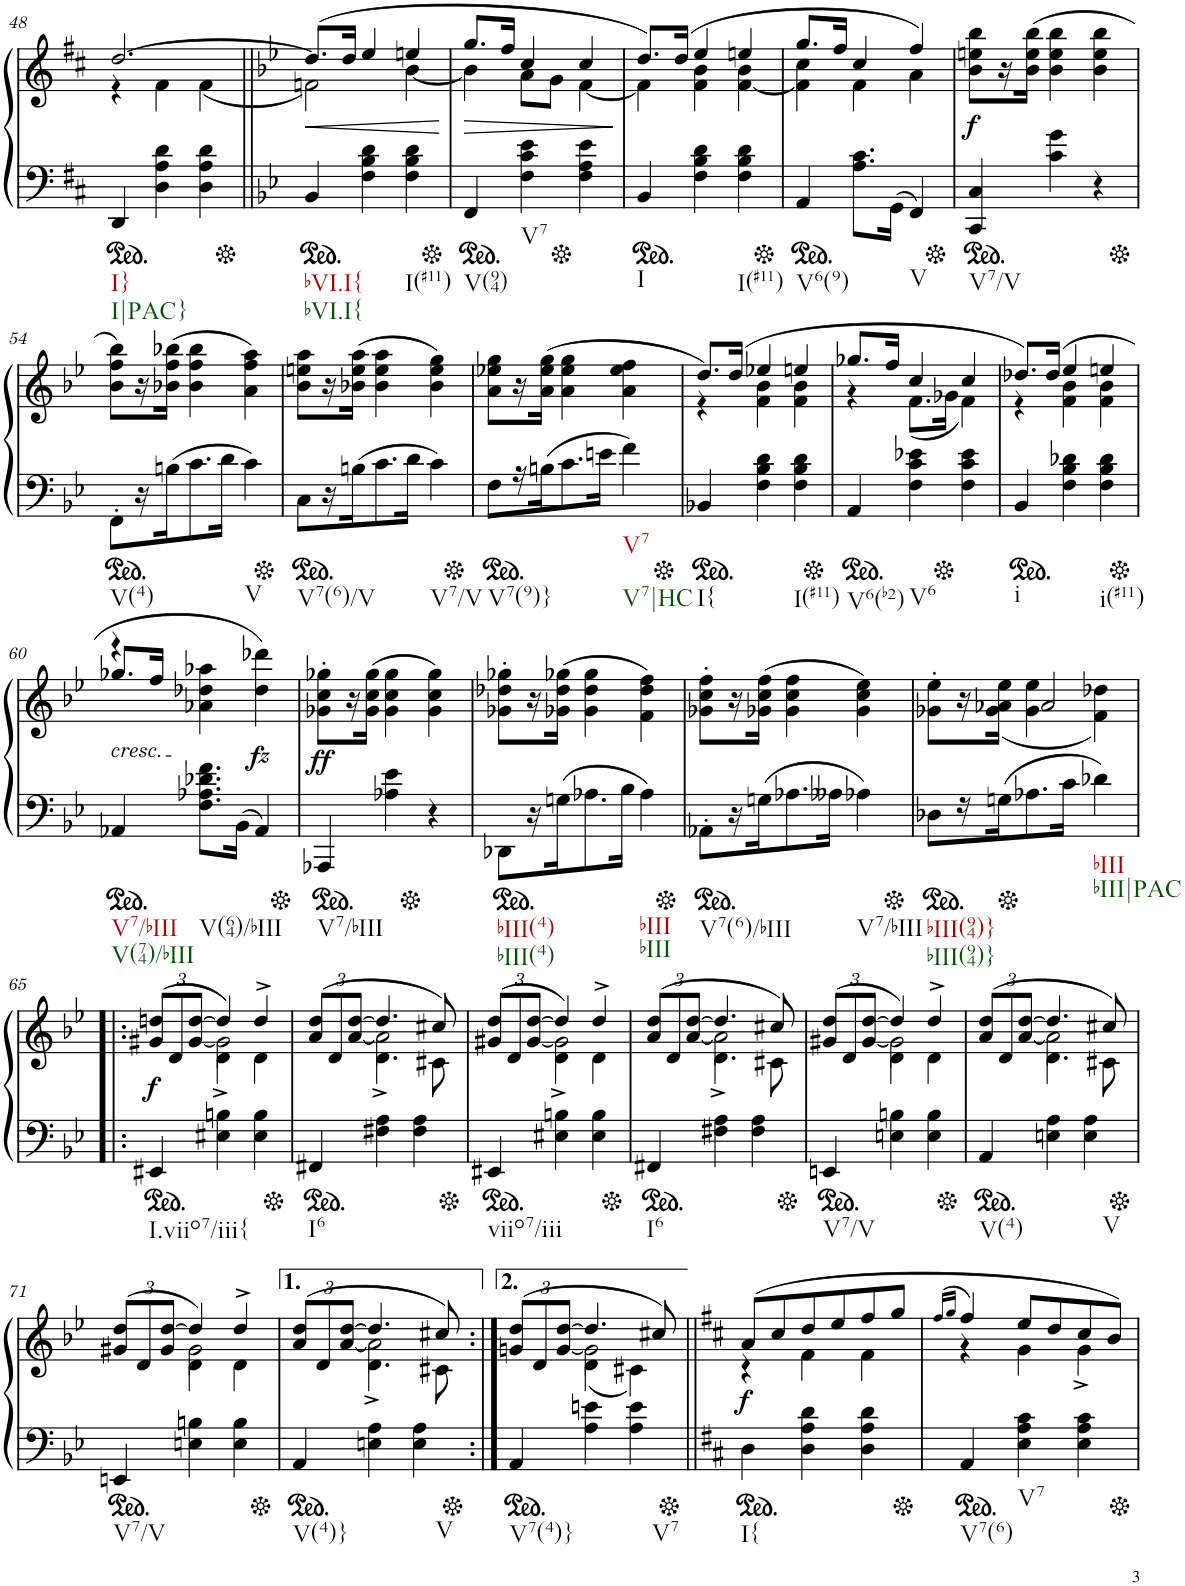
**kern	**kern	**dynam
*part2	*part1	*part1
*staff2	*staff1	*staff1
*I"piano	*I"piano	*
*I'Pno	*I'Pno	*
!!LO:PB:g=z
*clefF4	*clefG2	*
*k[f#c#]	*k[f#c#]	*
*D:	*D:	*
*M3/4	*M3/4	*
*ped	*	*
=48	=48	=48
*	*^	*
!LO:TX:b:t=I}	!	!	!
!LO:TX:b:t=I|PAC}	!	!	!
4DD/	[2.dd/	4r	.
4D\ 4A\ 4d\	.	4f#\	.
4D\ 4A\ 4d\	.	(4f#\	.
=49||	=49||	=49||	=49||
*k[b-e-]	*k[b-e-]	*	*
*Xped	*	*	*
*ped	*	*	*
!LO:TX:b:t=bVI.I{	!	!	!
!LO:TX:b:t=bVI.I{	!	!	!
!	!	!	!LO:HP:b
4BB-/	(8.dd/L]	2fn\)	<
.	16dd/Jk	.	.
4F\ 4B-\ 4d\	4ee-/	.	.
!LO:TX:b:t=I(#11)	!	!	!
4F\ 4B-\ 4d\	4een/	[4b-\	.
*	*v	*v	*
.	.	[
=50	=50	=50
*Xped	*	*
*ped	*	*
!LO:TX:b:t=V(94)	!	!
!	!	!LO:HP:b
*	*^	*
4FF/	8.gg/L	4b-\]	>
.	16ff/Jk	.	.
!LO:TX:b:t=V7	!	!	!
4F\ 4c\ 4e-\	4cc/	8a\L	.
.	.	8g\J	.
*Xped	*	*	*
4F\ 4A\ 4e-\	4cc/	[4f\	.
*	*v	*v	*
.	.	]
=51	=51	=51
*ped	*	*
*	*^	*
!LO:TX:b:t=I	!	!	!
4BB-/	8.dd/L)	4f\]	.
.	(16dd/Jk	.	.
4F\ 4B-\ 4d\	4ee-/	4f\ 4b-\	.
!LO:TX:b:t=I(#11)	!	!	!
4F\ 4B-\ 4d\	4een/	[4f\ 4b-\	.
=52	=52	=52	=52
*Xped	*	*	*
*ped	*	*	*
!LO:TX:b:t=V6(9)	!	!	!
4AA/	8.gg/L	4f\] 4cc\	.
.	16ff/Jk	.	.
8.A\ 8.c\L	4cc/	4f\	.
(16GG\Jk	.	.	.
!LO:TX:b:t=V	!	!	!
4FF/)	4ff/)	4a\	.
*	*v	*v	*
=53	=53	=53
*Xped	*	*
*ped	*	*
*	*^	*
!LO:TX:b:t=V7/V	!	!	!
!	!	!	!LO:DY:b
*	*v	*v	*
4CC/ 4C/	8b-\ 8een\ 8bb-\L	f
.	16r	.
.	(16b-\ 16ee\ 16bb-\JJ	.
4c\ 4g\	4b-\ 4ee\ 4bb-\	.
4r	4b-\ 4ee\ 4bb-\	.
!!LO:LB:g=z
=54	=54	=54
*Xped	*	*
*ped	*	*
!LO:TX:b:t=V(4)	!	!
8FF'\L	8b-\ 8ff\ 8bb-\L)	.
16r	16r	.
(16Bn\J	(16b-X\ 16ff\ 16bb-X\JJ	.
8.c\	4b-\ 4ff\ 4bb-\	.
16d\Jk	.	.
!LO:TX:b:t=V	!	!
4c\)	4a\ 4ff\ 4aa\)	.
=55	=55	=55
*Xped	*	*
*ped	*	*
!LO:TX:b:t=V7(6)/V	!	!
8C\L	8b-\ 8een\ 8aa\L	.
16r	16r	.
(16Bn\J	(16b-X\ 16ee\ 16aa\JJ	.
8.c\	4b-\ 4ee\ 4aa\	.
16d\Jk	.	.
!LO:TX:b:t=V7/V	!	!
4c\)	4b-\ 4ee\ 4gg\)	.
=56	=56	=56
*Xped	*	*
*ped	*	*
!LO:TX:b:t=V7(9)}	!	!
8F\L	8a\ 8ee-X\ 8gg\L	.
16r	16r	.
(16Bn\J	(16a\ 16ee-\ 16gg\JJ	.
8.c\	4a\ 4ee-\ 4gg\	.
16en\Jk	.	.
!LO:TX:b:t=V7	!	!
!LO:TX:b:t=V7|HC	!	!
4f\)	4a\ 4ee-\ 4ff\	.
=57	=57	=57
*Xped	*	*
*ped	*	*
*	*^	*
!LO:TX:b:t=I{	!	!	!
4BB-X/	8.dd/L)	4r	.
.	(16dd/Jk	.	.
4F\ 4B-\ 4d\	4ee-X/	4f\ 4b-\	.
!LO:TX:b:t=I(#11)	!	!	!
4F\ 4B-\ 4d\	4een/	4f\ 4b-\	.
=58	=58	=58	=58
*Xped	*	*	*
*ped	*	*	*
!LO:TX:b:t=V6(b2)	!	!	!
4AA/	8.gg-X/L	4r	.
.	16ff/Jk	.	.
!LO:TX:b:t=V6	!	!	!
4F\ 4c\ 4e-X\	4cc/	(8.f\L	.
.	.	16g-X\Jk	.
*Xped	*	*	*
4F\ 4c\ 4e-\	4cc/	4f\)	.
=59	=59	=59	=59
*ped	*	*	*
!LO:TX:b:t=i	!	!	!
4BB-/	8.dd-X/L)	4r	.
.	(16dd-/Jk	.	.
4F\ 4B-\ 4d-X\	4ee-/	4f\ 4b-\	.
!LO:TX:b:t=i(#11)	!	!	!
4F\ 4B-\ 4d-\	4een/	4f\ 4b-\	.
!!LO:LB:g=z	!!
=60	=60	=60	=60
*Xped	*	*	*
*ped	*	*	*
!	!LO:TX:b:i:t=cresc.	!	!
!LO:TX:b:t=V7/bIII	!	!	!
!LO:TX:b:t=V(74)/bIII	!	!	!
4AA-X/	4r	8.gg-X/L	.
.	.	16ff/Jk	.
!LO:TX:b:t=V(64)/bIII	!	!	!
8.F\ 8.A-X\ 8.d-X\ 8.f\L	4a-X\ 4dd-X\ 4aa-X\	2ryy	.
(16BB-\Jk	.	.	.
!	!	!	!LO:DY:b
4AA-/)	4dd-\ 4ddd-X\)	.	fz
*	*v	*v	*
=61	=61	=61
*Xped	*	*
*ped	*	*
!LO:TX:b:t=V7/bIII	!	!
!	!	!LO:DY:b
4AAA-X/	8g-X\' 8cc\' 8gg-X\'L	ff
.	16r	.
.	(16g-\ 16cc\ 16gg-\JJ	.
4A-X\ 4e-\	4g-\ 4cc\ 4gg-\	.
*Xped	*	*
4r	4g-\ 4cc\ 4gg-\)	.
=62	=62	=62
*ped	*	*
!LO:TX:b:t=bIII(4)	!	!
!LO:TX:b:t=bIII(4)	!	!
8DD-X\L	8g-X\' 8dd-X\' 8gg-X\'L	.
16r	16r	.
(16Gn\J	(16g-X\ 16dd-\ 16gg-X\JJ	.
8.A-X\	4g-\ 4dd-\ 4gg-\	.
16B-\Jk	.	.
!LO:TX:b:t=bIII	!	!
!LO:TX:b:t=bIII	!	!
4A-\)	4f\ 4dd-\ 4ff\)	.
=63	=63	=63
*Xped	*	*
*ped	*	*
!LO:TX:b:t=V7(6)/bIII	!	!
8AA-X'\L	8g-X\' 8cc\' 8ff\'L	.
16r	16r	.
(16Gn\J	(16g-X\ 16cc\ 16ff\JJ	.
8.A-X\	4g-\ 4cc\ 4ff\	.
16A--X\Jk	.	.
!LO:TX:b:t=V7/bIII	!	!
4A-X\)	4g-\ 4cc\ 4ee-\)	.
=64	=64	=64
*Xped	*	*
*ped	*	*
*	*^	*
!LO:TX:b:t=bIII(94)}	!	!	!
!LO:TX:b:t=bIII(94)}	!	!	!
8D-X\L	8g-X\' 8ee-\'L	4ryy	.
16r	16r	.	.
(16Gn\J	(16g-\ 16a-X\ 16ee-\JJ	.	.
*Xped	*	*	*
8.A-X\	2a-/	4g-\ 4ee-\	.
16c\Jk	.	.	.
!LO:TX:b:t=bIII	!	!	!
!LO:TX:b:t=bIII|PAC	!	!	!
4d-X\)	.	4f\ 4dd-X\)	.
*	*v	*v	*
!!LO:LB:g=z
=65!|:	=65!|:	=65!|:
*ped	*	*
*	*Xbrackettup	*
*	*^	*
*	*	*^	*
!LO:TX:b:t=I.viio7/iii{	!	!	!	!
!	!	!	!	!LO:DY:b
4EE#X/	(>12g#X/ 12ddn/L	4ryy	4ryy	f
.	12d/	.	.	.
.	[<12g#/ [12dd/J	.	.	.
4E#X\ 4Bn\	4dd/])	2g#\]	4d^\	.
4E#\ 4B\	4dd^/	.	4d\	.
=66	=66	=66	=66	=66
*Xped	*	*	*	*
*ped	*	*	*	*
!LO:TX:b:t=I6	!	!	!	!
4FF#X/	(12a/ 12dd/L	4ryy	4ryy	.
.	12d/	.	.	.
.	[<12a/ [12dd/J	.	.	.
4F#X\ 4A\	4.dd/]	2a\]	4.d^\	.
4F#\ 4A\	.	.	.	.
.	8cc#X/)	.	8c#X\	.
=67	=67	=67	=67	=67
*Xped	*	*	*	*
*ped	*	*	*	*
!LO:TX:b:t=viio7/iii	!	!	!	!
4EE#X/	(>12g#X/ 12dd/L	4ryy	4ryy	.
.	12d/	.	.	.
.	[<12g#/ [12dd/J	.	.	.
4E#X\ 4Bn\	4dd/])	2g#\]	4d^\	.
4E#\ 4B\	4dd^/	.	4d\	.
=68	=68	=68	=68	=68
*Xped	*	*	*	*
*ped	*	*	*	*
!LO:TX:b:t=I6	!	!	!	!
4FF#X/	(12a/ 12dd/L	4ryy	4ryy	.
.	12d/	.	.	.
.	[<12a/ [12dd/J	.	.	.
4F#X\ 4A\	4.dd/]	2a\]	4.d^\	.
4F#\ 4A\	.	.	.	.
.	8cc#X/)	.	8c#X\	.
=69	=69	=69	=69	=69
*Xped	*	*	*	*
*ped	*	*	*	*
!LO:TX:b:t=V7/V	!	!	!	!
4EEn/	(>12g#X/ 12dd/L	4ryy	4ryy	.
.	12d/	.	.	.
.	[<12g#/ [12dd/J	.	.	.
4En\ 4Bn\	4dd/])	2g#\]	4d\	.
4E\ 4B\	4dd^/	.	4d\	.
=70	=70	=70	=70	=70
*Xped	*	*	*	*
*ped	*	*	*	*
!LO:TX:b:t=V(4)	!	!	!	!
4AA/	(12a/ 12dd/L	4ryy	4ryy	.
.	12d/	.	.	.
.	[<12a/ [12dd/J	.	.	.
4En\ 4A\	4.dd/]	2a\]	4.d\	.
!LO:TX:b:t=V	!	!	!	!
4E\ 4A\	.	.	.	.
.	8cc#X/)	.	8c#X\	.
!!LO:LB:g=z	!!	!!
=71	=71	=71	=71	=71
*Xped	*	*	*	*
*ped	*	*	*	*
!LO:TX:b:t=V7/V	!	!	!	!
4EEn/	(>12g#X/ 12dd/L	4ryy	4ryy	.
.	12d/	.	.	.
.	12g#/ [12dd/J	.	.	.
4En\ 4Bn\	4dd/])	2g#\	4d\	.
4E\ 4B\	4dd^/	.	4d\	.
=72	=72	=72	=72	=72
*Xped	*	*	*	*
*ped	*	*	*	*
!LO:TX:b:t=V(4)}	!	!	!	!
4AA/	(12a/ 12dd/L	4ryy	4ryy	.
.	12d/	.	.	.
.	[<12a/ [12dd/J	.	.	.
4En\ 4A\	4.dd/]	2a\]	4.d^\	.
!LO:TX:b:t=V	!	!	!	!
4E\ 4A\	.	.	.	.
.	8cc#X/)	.	8c#X\	.
=72X1:|!	=72X1:|!	=72X1:|!	=72X1:|!	=72X1:|!
*Xped	*	*	*	*
*ped	*	*	*	*
!LO:TX:b:t=V7(4)}	!	!	!	!
4AA/	(12gn/ 12dd/L	4ryy	4ryy	.
.	12d/	.	.	.
.	[<12g/ [12dd/J	.	.	.
4A\ 4en\	4.dd/]	2g\]	(4d\	.
!LO:TX:b:t=V7	!	!	!	!
4A\ 4e\	.	.	4c#X\)	.
.	8cc#X/)	.	.	.
*	*v	*v	*v	*
=73||	=73||	=73||
*k[f#c#]	*k[f#c#]	*
*Xped	*	*
*ped	*	*
*	*^	*
!LO:TX:b:t=I{	!	!	!
!	!	!	!LO:DY:b
4D\	(8a/L	4r	f
.	8cc#/	.	.
4D\ 4A\ 4d\	8dd/	4f#\	.
.	8ee/	.	.
4D\ 4A\ 4d\	8ff#/	4f#\	.
.	8gg/J	.	.
=74	=74	=74	=74
.	(16qff#/LL	.	.
.	16qgg/JJ	.	.
*Xped	*	*	*
*ped	*	*	*
!LO:TX:b:t=V7(6)	!	!	!
4AA/	4ff#/)	4r	.
!LO:TX:b:t=V7	!	!	!
4E\ 4A\ 4c#\	8ee/L	4g\	.
.	8dd/	.	.
4E\ 4A\ 4c#\	8cc#/	4g^\	.
.	8b/J)	.	.
*	*v	*v	*
*Xped	*	*
=	=	=
*-	*-	*-
